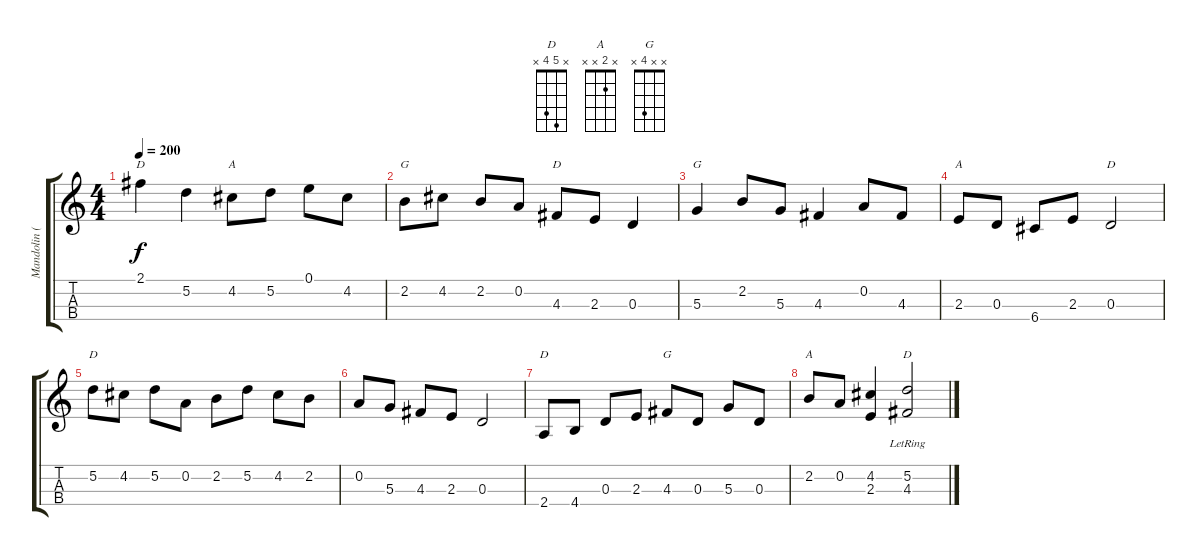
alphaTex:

\track ("Mandolin (Melody)" "Mandolin (") {instrument acousticguitarnylon}
\staff {score tabs}
\tuning (E4 A3 D3 G2) {hide}
\chord ("D" 5 0 4 7) {firstfret 4}
\chord ("A" x 4 x x)
\chord ("G" x 2 x x)
\chord ("D" x x 4 x)
\chord ("G" x x 5 x)
\chord ("A" x x 2 x)
\chord ("D" x x 0 x)
\chord ("D" x 5 x x)
\chord ("D" x x x 2)
\chord ("G" x x 4 x)
\chord ("A" x 2 x x)
\chord ("D" x 5 4 x)
\ts (4 4)
\tempo 200
\clef g2
\ks c
2.1.4{ch "D" dy f} 5.2.4 4.2.8{ch "A"} 5.2.8 0.1.8 4.2.8 |
2.2.8{ch "G"} 4.2.8 2.2.8 0.2.8 4.3.8{ch "D"} 2.3.8 0.3.4 |
5.3.4{ch "G"} 2.2.8 5.3.8 4.3.4 0.2.8 4.3.8 |
2.3.8{ch "A"} 0.3.8 6.4.8 2.3.8 0.3.2{ch "D"} |
5.2.8{ch "D"} 4.2.8 5.2.8 0.2.8 2.2.8 5.2.8 4.2.8 2.2.8 |
0.2.8 5.3.8 4.3.8 2.3.8 0.3.2 |
2.4.8{ch "D"} 4.4.8 0.3.8 2.3.8 4.3.8{ch "G"} 0.3.8 5.3.8 0.3.8 |
2.2.8{ch "A"} 0.2.8 (4.2 2.3).4 (5.2{lr} 4.3{lr}).2{ch "D"}
